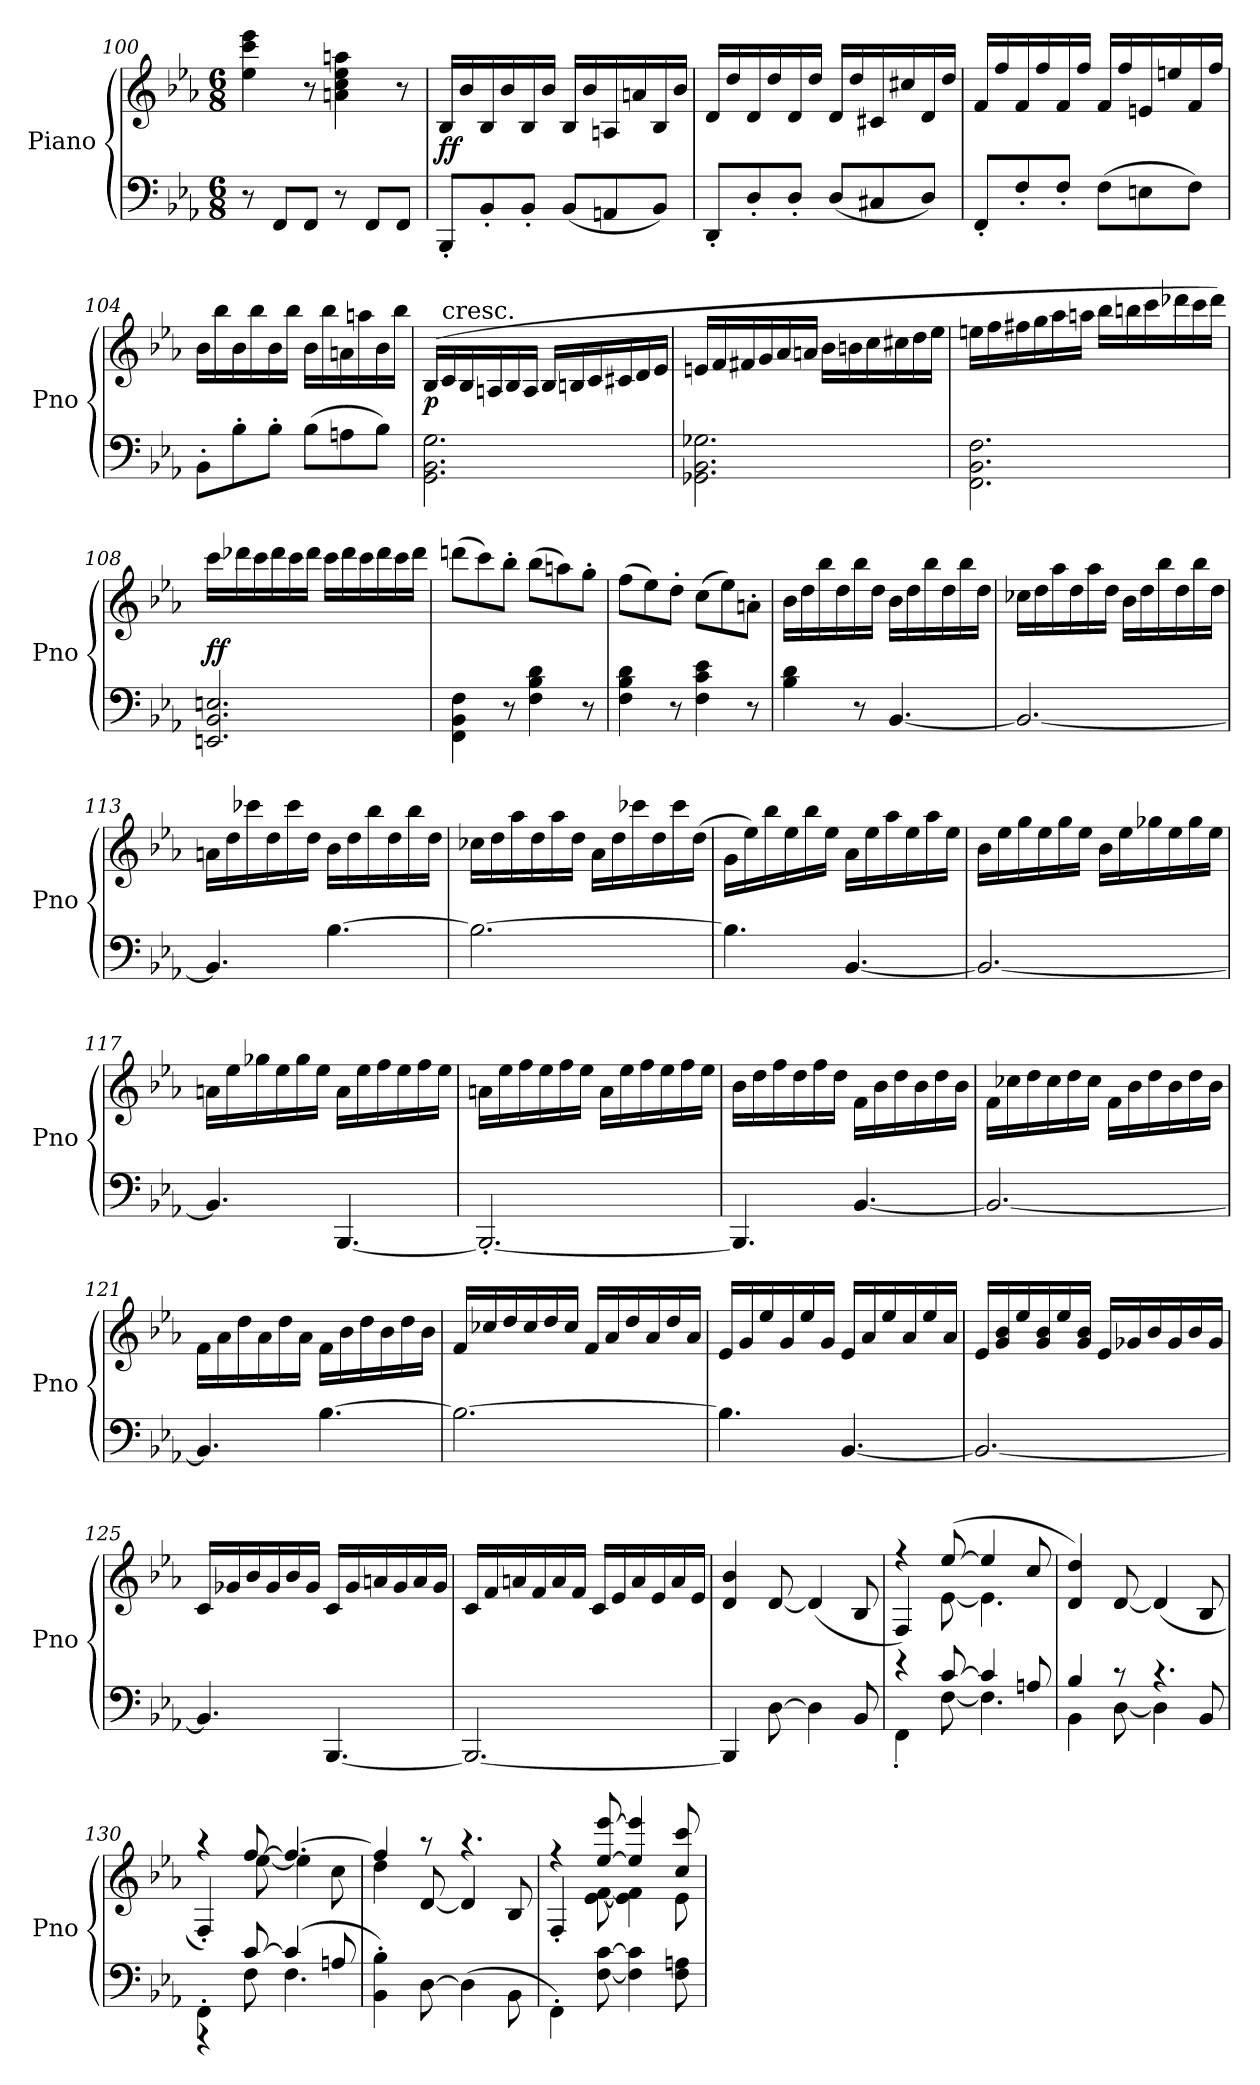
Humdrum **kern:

**kern	**kern	**dynam
*part1	*part1	*part1
*staff2	*staff1	*staff1/2
*I"Piano	*	*
*I'Pno	*	*
*clefF4	*clefG2	*
*k[b-e-a-]	*k[b-e-a-]	*
*E-:	*E-:	*
*M6/8	*M6/8	*
=100	=100	=100
8r	4ee-\ 4ccc\ 4eee-\	.
8FF/L	.	.
8FF/J	8r	.
8r	4an\ 4cc\ 4ee-\ 4aan\	.
8FF/L	.	.
8FF/J	8r	.
=101	=101	=101
8BBB-'/L	16B-/LL	ff
.	16b-/	.
8BB-'/	16B-/	.
.	16b-/	.
8BB-'/J	16B-/	.
.	16b-/JJ	.
(8BB-/L	16B-/LL	.
.	16b-/	.
8AAn/	16An/	.
.	16an/	.
8BB-/J)	16B-/	.
.	16b-/JJ	.
=102	=102	=102
8DD'/L	16d/LL	.
.	16dd/	.
8D'/	16d/	.
.	16dd/	.
8D'/J	16d/	.
.	16dd/JJ	.
(8D/L	16d/LL	.
.	16dd/	.
8C#X/	16c#X/	.
.	16cc#X/	.
8D/J)	16d/	.
.	16dd/JJ	.
=103	=103	=103
8FF'/L	16f/LL	.
.	16ff/	.
8F'/	16f/	.
.	16ff/	.
8F'/J	16f/	.
.	16ff/JJ	.
(8F\L	16f/LL	.
.	16ff/	.
8En\	16en/	.
.	16een/	.
8F\J)	16f/	.
.	16ff/JJ	.
=104	=104	=104
8BB-'\L	16b-\LL	.
.	16bb-\	.
8B-'\	16b-\	.
.	16bb-\	.
8B-'\J	16b-\	.
.	16bb-\JJ	.
(8B-\L	16b-\LL	.
.	16bb-\	.
8An\	16an\	.
.	16aan\	.
8B-\J)	16b-\	.
.	16bb-\JJ	.
=105	=105	=105
2.GG\ 2.BB-\ 2.G\	(16B-/LL	p
!	!LO:TX:t=cresc.	!
.	16c/	.
.	16B-/	.
.	16An/	.
.	16B-/	.
.	16A/JJ	.
.	16B-/LL	.
.	16Bn/	.
.	16c/	.
.	16c#X/	.
.	16d/	.
.	16e-/JJ	.
=106	=106	=106
2.GG-X\ 2.BB-\ 2.G-X\	16en/LL	.
.	16f/	.
.	16f#X/	.
.	16g/	.
.	16a-/	.
.	16an/JJ	.
.	16b-\LL	.
.	16bn\	.
.	16cc\	.
.	16cc#X\	.
.	16dd\	.
.	16ee-\JJ	.
=107	=107	=107
2.FF\ 2.BB-\ 2.F\	16een\LL	.
.	16ff\	.
.	16ff#X\	.
.	16gg\	.
.	16aa-\	.
.	16aan\JJ	.
.	16bb-\LL	.
.	16bbn\	.
.	16ccc\	.
.	16ddd-X\	.
.	16ccc\	.
.	16ddd-\JJ)	.
=108	=108	=108
2.EEn/ 2.BB-/ 2.En/	16ccc\LL	ff
.	16ddd-X\	.
.	16ccc\	.
.	16ddd-\	.
.	16ccc\	.
.	16ddd-\JJ	.
.	16ccc\LL	.
.	16ddd-\	.
.	16ccc\	.
.	16ddd-\	.
.	16ccc\	.
.	16ddd-\JJ	.
=109	=109	=109
4FF\ 4BB-\ 4F\	(8dddn\L	.
.	8ccc\)	.
8r	8bb-'\J	.
4F\ 4B-\ 4d\	(8bb-\L	.
.	8aan\)	.
8r	8gg'\J	.
=110	=110	=110
4F\ 4B-\ 4d\	(8ff\L	.
.	8ee-\)	.
8r	8dd'\J	.
4F\ 4c\ 4e-\	(8cc\L	.
.	8ee-\)	.
8r	8an'\J	.
=111	=111	=111
4B-\ 4d\	16b-\LL	.
.	16dd\	.
.	16bb-\	.
.	16dd\	.
8r	16bb-\	.
.	16dd\JJ	.
[4.BB-/	16b-\LL	.
.	16dd\	.
.	16bb-\	.
.	16dd\	.
.	16bb-\	.
.	16dd\JJ	.
=112	=112	=112
2.BB-/_	16cc-X\LL	.
.	16dd\	.
.	16aa-\	.
.	16dd\	.
.	16aa-\	.
.	16dd\JJ	.
.	16b-\LL	.
.	16dd\	.
.	16bb-\	.
.	16dd\	.
.	16bb-\	.
.	16dd\JJ	.
=113	=113	=113
4.BB-/]	16an\LL	.
.	16dd\	.
.	16ccc-X\	.
.	16dd\	.
.	16ccc-\	.
.	16dd\JJ	.
[4.B-\	16b-\LL	.
.	16dd\	.
.	16bb-\	.
.	16dd\	.
.	16bb-\	.
.	16dd\JJ	.
=114	=114	=114
2.B-\_	16cc-X\LL	.
.	16dd\	.
.	16aa-\	.
.	16dd\	.
.	16aa-\	.
.	16dd\JJ	.
.	16a-\LL	.
.	16dd\	.
.	16ccc-X\	.
.	16dd\	.
.	16ccc-\	.
.	(16dd\JJ	.
=115	=115	=115
4.B-\]	16g\LL	.
.	16ee-\)	.
.	16bb-\	.
.	16ee-\	.
.	16bb-\	.
.	16ee-\JJ	.
[4.BB-/	16a-\LL	.
.	16ee-\	.
.	16aa-\	.
.	16ee-\	.
.	16aa-\	.
.	16ee-\JJ	.
=116	=116	=116
2.BB-/_	16b-\LL	.
.	16ee-\	.
.	16gg\	.
.	16ee-\	.
.	16gg\	.
.	16ee-\JJ	.
.	16b-\LL	.
.	16ee-\	.
.	16gg-X\	.
.	16ee-\	.
.	16gg-\	.
.	16ee-\JJ	.
=117	=117	=117
4.BB-/]	16an\LL	.
.	16ee-\	.
.	16gg-X\	.
.	16ee-\	.
.	16gg-\	.
.	16ee-\JJ	.
[4.BBB-/	16a\LL	.
.	16ee-\	.
.	16ff\	.
.	16ee-\	.
.	16ff\	.
.	16ee-\JJ	.
=118	=118	=118
2.BBB-'/_	16an\LL	.
.	16ee-\	.
.	16ff\	.
.	16ee-\	.
.	16ff\	.
.	16ee-\JJ	.
.	16a\LL	.
.	16ee-\	.
.	16ff\	.
.	16ee-\	.
.	16ff\	.
.	16ee-\JJ	.
=119	=119	=119
4.BBB-/]	16b-\LL	.
.	16dd\	.
.	16ff\	.
.	16dd\	.
.	16ff\	.
.	16dd\JJ	.
[4.BB-/	16f\LL	.
.	16b-\	.
.	16dd\	.
.	16b-\	.
.	16dd\	.
.	16b-\JJ	.
=120	=120	=120
2.BB-/_	16f\LL	.
.	16cc-X\	.
.	16dd\	.
.	16cc-\	.
.	16dd\	.
.	16cc-\JJ	.
.	16f\LL	.
.	16b-\	.
.	16dd\	.
.	16b-\	.
.	16dd\	.
.	16b-\JJ	.
=121	=121	=121
4.BB-/]	16f\LL	.
.	16a-\	.
.	16dd\	.
.	16a-\	.
.	16dd\	.
.	16a-\JJ	.
[4.B-\	16f\LL	.
.	16b-\	.
.	16dd\	.
.	16b-\	.
.	16dd\	.
.	16b-\JJ	.
=122	=122	=122
2.B-\_	16f/LL	.
.	16cc-X/	.
.	16dd/	.
.	16cc-/	.
.	16dd/	.
.	16cc-/JJ	.
.	16f/LL	.
.	16a-/	.
.	16dd/	.
.	16a-/	.
.	16dd/	.
.	16a-/JJ	.
=123	=123	=123
4.B-\]	16e-/LL	.
.	16g/	.
.	16ee-/	.
.	16g/	.
.	16ee-/	.
.	16g/JJ	.
[4.BB-/	16e-/LL	.
.	16a-/	.
.	16ee-/	.
.	16a-/	.
.	16ee-/	.
.	16a-/JJ	.
=124	=124	=124
2.BB-/_	16e-/LL	.
.	16g/ 16b-/	.
.	16ee-/	.
.	16g/ 16b-/	.
.	16ee-/	.
.	16g/ 16b-/JJ	.
.	16e-/LL	.
.	16g-X/	.
.	16b-/	.
.	16g-/	.
.	16b-/	.
.	16g-/JJ	.
=125	=125	=125
4.BB-/]	16c/LL	.
.	16g-X/	.
.	16b-/	.
.	16g-/	.
.	16b-/	.
.	16g-/JJ	.
[4.BBB-/	16c/LL	.
.	16g-/	.
.	16an/	.
.	16g-/	.
.	16a/	.
.	16g-/JJ	.
=126	=126	=126
2.BBB-/_	16c/LL	.
.	16f/	.
.	16an/	.
.	16f/	.
.	16a/	.
.	16f/JJ	.
.	16c/LL	.
.	16e-/	.
.	16a/	.
.	16e-/	.
.	16a/	.
.	16e-/JJ	.
=127	=127	=127
4BBB-/]	4d/ 4b-/	.
[8D\	[8d/	.
4D\]	(4d/]	.
8BB-/	8B-/	.
=128	=128	=128
*^	*^	*
4r	4FF'\	4r	4F/)	.
[8c/	[8F\	([8ee-/	[8e-\	.
4c/]	4.F\]	4ee-/]	4.e-\]	.
8An/	.	8cc/	.	.
*	*	*v	*v	*
=129	=129	=129	=129
4B-/	4BB-\	4d/ 4dd/)	.
8r	[8D\	[8d/	.
4.r	4D\]	(4d/]	.
.	8BB-/	8B-/	.
=130	=130	=130	=130
*	*	*^	*
4FF'\	4r	4r	4F'/)	.
[8c/	8F\	[8ff/	[8ee-\	.
(4c/]	4.F\	4.ff/_	4ee-\]	.
8An/	.	.	8cc\	.
*v	*v	*	*	*
=131	=131	=131	=131
4BB-'\ 4B-'\)	4ff/]	4dd\	.
[8D\	8r	[8d/	.
(4D\]	4.r	4d/]	.
8BB-\	.	8B-/	.
=132	=132	=132	=132
4FF'\)	4r	4F'/	.
[8F\ [8c\	[8ee-/ [8eee-/	[8e-\ [8f\	.
4F]\ 4c]\	4ee-]/ 4eee-]/	4e-]\ 4f]\	.
8F\ 8An\	8cc/ 8ccc/	8e-\	.
*	*v	*v	*
=	=	=
*-	*-	*-
